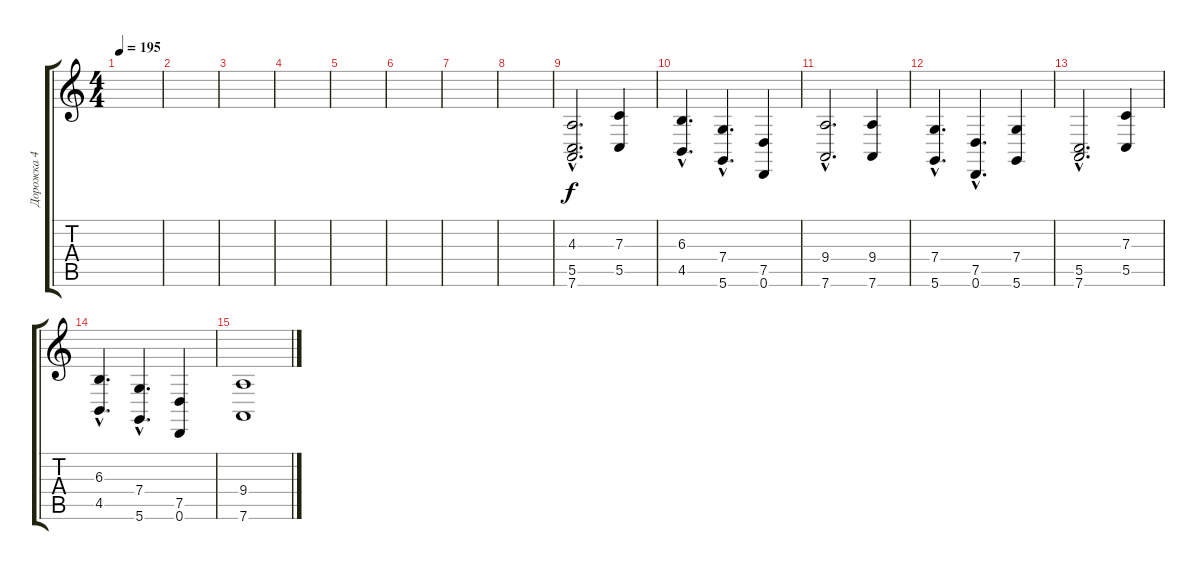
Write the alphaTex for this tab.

\track ("Дорожка 4" "Дорожка 4") {instrument voiceoohs}
\staff {score tabs}
\tuning (D4 A3 F3 C3 G2 D2) {hide}
\ts (4 4)
\tempo 195
\clef g2
\ks c
|
|
|
|
|
|
|
|
(4.3{hac} 5.5{hac} 7.6{hac}).2{d} (7.3 5.5).4 |
(6.3{hac} 4.5{hac}).4{d} (7.4{hac} 5.6{hac}).4{d} (7.5 0.6).4 |
(9.4{hac} 7.6{hac}).2{d} (9.4 7.6).4 |
(7.4{hac} 5.6{hac}).4{d} (7.5{hac} 0.6{hac}).4{d} (7.4 5.6).4 |
(5.5{hac} 7.6{hac}).2{d} (7.3 5.5).4 |
(6.3{hac} 4.5{hac}).4{d} (7.4{hac} 5.6{hac}).4{d} (7.5 0.6).4 |
(9.4 7.6).1
